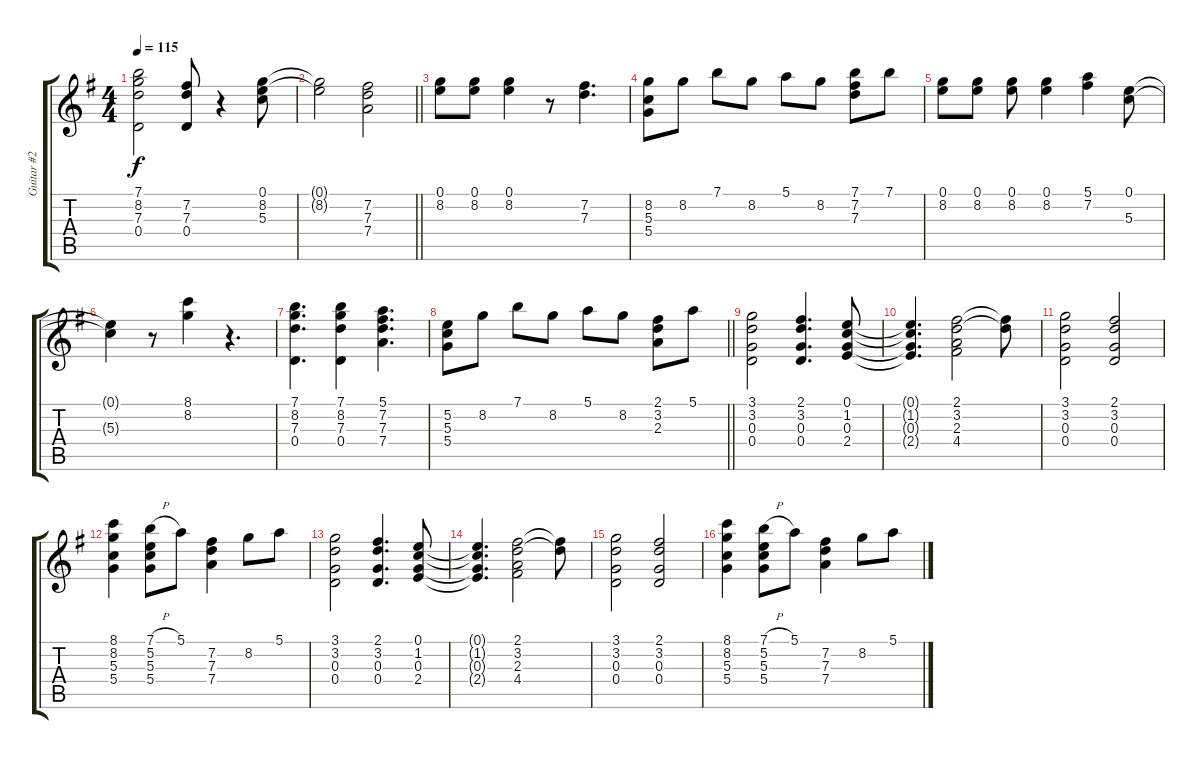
\track ("Guitar #2" "Guitar #2") {instrument acousticguitarnylon}
\staff {score tabs}
\tuning (E4 B3 G3 D3 A2 E2) {hide}
\ts (4 4)
\tempo 115
\clef g2
\ks g
(7.1 8.2 7.3 0.4).2{dy f} (7.2 7.3 0.4).8 r.4 (0.1 8.2 5.3).8 |
\barLineRight lightlight
(0.1{t} 8.2{t}).2 (7.2 7.3 7.4).2 |
(0.1 8.2).8 (0.1 8.2).8 (0.1 8.2).4 r.8 (7.2 7.3).4{d} |
(8.2 5.3 5.4).8 8.2.8 7.1.8 8.2.8 5.1.8 8.2.8 (7.1 7.2 7.3).8 7.1.8 |
(0.1 8.2).8 (0.1 8.2).8 (0.1 8.2).8 (0.1 8.2).4 (5.1 7.2).4 (0.1 5.3).8 |
(0.1{t} 5.3{t}).4 r.8 (8.1 8.2).4 r.4{d} |
(7.1 8.2 7.3 0.4).4{d} (7.1 8.2 7.3 0.4).4 (5.1 7.2 7.3 7.4).4{d} |
\barLineRight lightlight
(5.2 5.3 5.4).8 8.2.8 7.1.8 8.2.8 5.1.8 8.2.8 (2.1 3.2 2.3).8 5.1.8 |
(3.1 3.2 0.3 0.4).2 (2.1 3.2 0.3 0.4).4{d} (0.1 1.2 0.3 2.4).8 |
(0.1{t} 1.2{t} 0.3{t} 2.4{t}).4{d} (2.1 3.2 2.3 4.4).2 (2.1{t} 3.2{t}).8 |
(3.1 3.2 0.3 0.4).2 (2.1 3.2 0.3 0.4).2 |
(8.1 8.2 5.3 5.4).4 (7.1{h} 5.2 5.3 5.4).8 5.1.8 (7.2 7.3 7.4).4 8.2.8 5.1.8 |
(3.1 3.2 0.3 0.4).2 (2.1 3.2 0.3 0.4).4{d} (0.1 1.2 0.3 2.4).8 |
(0.1{t} 1.2{t} 0.3{t} 2.4{t}).4{d} (2.1 3.2 2.3 4.4).2 (2.1{t} 3.2{t}).8 |
(3.1 3.2 0.3 0.4).2 (2.1 3.2 0.3 0.4).2 |
(8.1 8.2 5.3 5.4).4 (7.1{h} 5.2 5.3 5.4).8 5.1.8 (7.2 7.3 7.4).4 8.2.8 5.1.8
